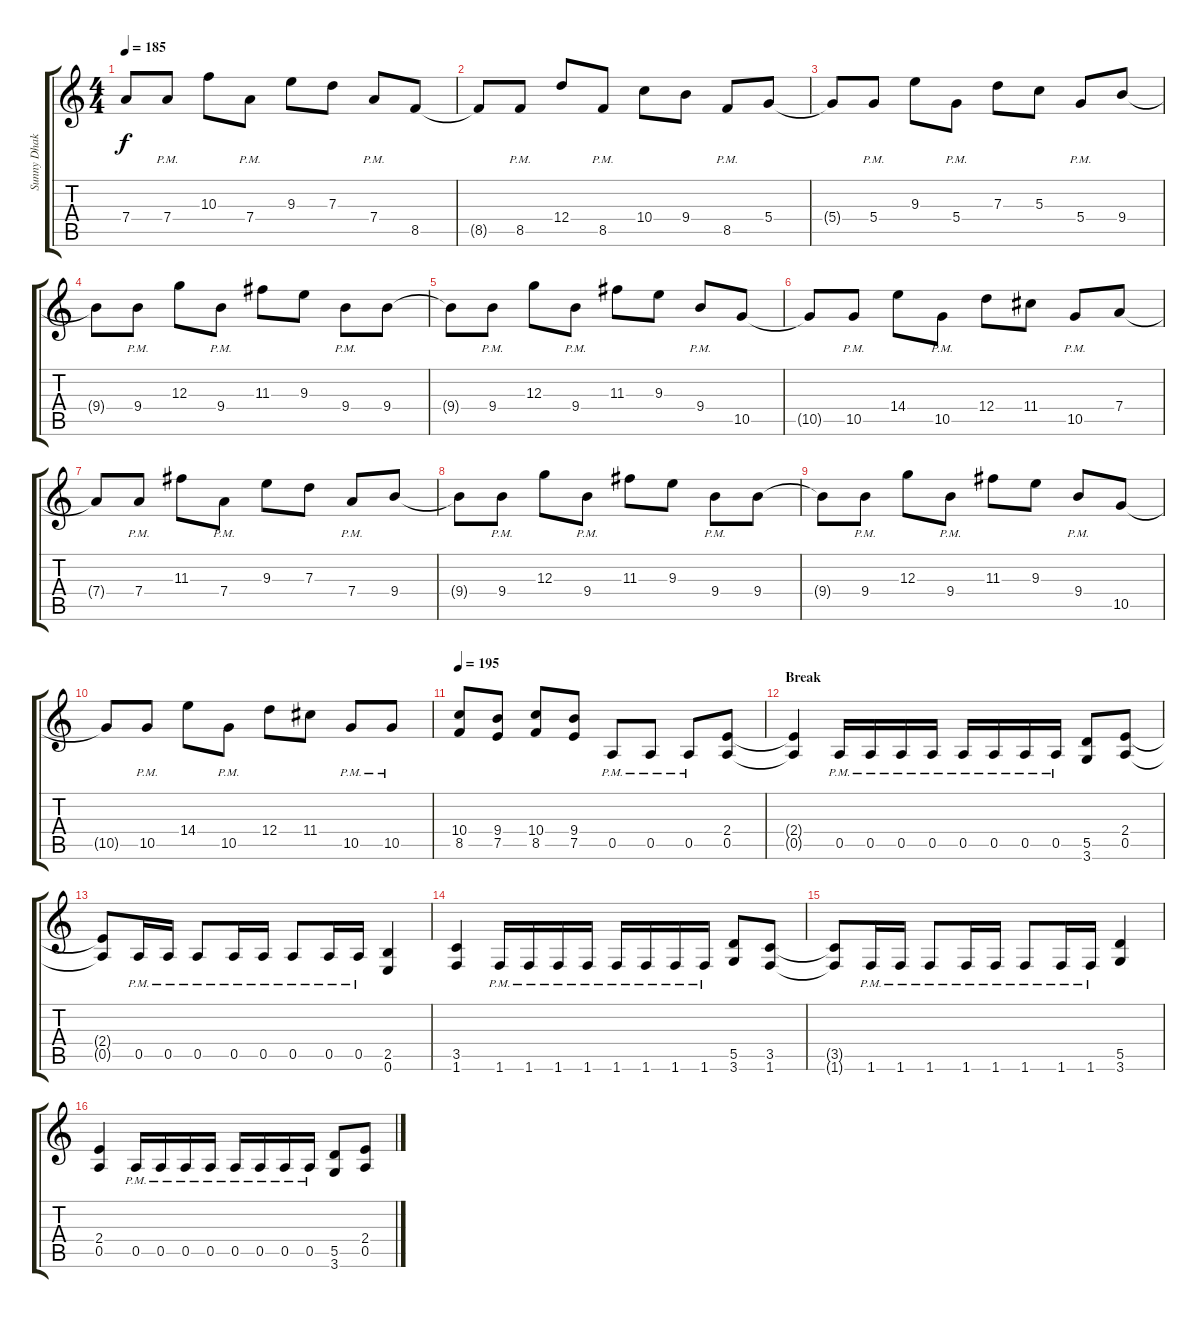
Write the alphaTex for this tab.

\track ("Sunny Dhak" "Sunny Dhak") {instrument distortionguitar}
\staff {score tabs}
\tuning (E4 B3 G3 D3 A2 E2) {hide}
\ts (4 4)
\tempo 185
\clef g2
\ks c
7.4{t}.8{dy f} 7.4{pm}.8 10.3.8 7.4{pm}.8 9.3.8 7.3.8 7.4{pm}.8 8.5.8 |
8.5{t}.8 8.5{pm}.8 12.4.8 8.5{pm}.8 10.4.8 9.4.8 8.5{pm}.8 5.4.8 |
5.4{t}.8 5.4{pm}.8 9.3.8 5.4{pm}.8 7.3.8 5.3.8 5.4{pm}.8 9.4.8 |
9.4{t}.8 9.4{pm}.8 12.3.8 9.4{pm}.8 11.3.8 9.3.8 9.4{pm}.8 9.4.8 |
9.4{t}.8 9.4{pm}.8 12.3.8 9.4{pm}.8 11.3.8 9.3.8 9.4{pm}.8 10.5.8 |
10.5{t}.8 10.5{pm}.8 14.4.8 10.5{pm}.8 12.4.8 11.4.8 10.5{pm}.8 7.4.8 |
7.4{t}.8 7.4{pm}.8 11.3.8 7.4{pm}.8 9.3.8 7.3.8 7.4{pm}.8 9.4.8 |
9.4{t}.8 9.4{pm}.8 12.3.8 9.4{pm}.8 11.3.8 9.3.8 9.4{pm}.8 9.4.8 |
9.4{t}.8 9.4{pm}.8 12.3.8 9.4{pm}.8 11.3.8 9.3.8 9.4{pm}.8 10.5.8 |
10.5{t}.8 10.5{pm}.8 14.4.8 10.5{pm}.8 12.4.8 11.4.8 10.5{pm}.8 10.5{pm}.8 |
\tempo 195
(10.4 8.5).8 (9.4 7.5).8 (10.4 8.5).8 (9.4 7.5).8 0.5{pm}.8 0.5{pm}.8 0.5{pm}.8 (2.4 0.5).8 |
\section ("" "Break")
(2.4{t} 0.5{t}).4 0.5{pm}.16 0.5{pm}.16 0.5{pm}.16 0.5{pm}.16 0.5{pm}.16 0.5{pm}.16 0.5{pm}.16 0.5{pm}.16 (5.5 3.6).8 (2.4 0.5).8 |
(2.4{t} 0.5{t}).8 0.5{pm}.16 0.5{pm}.16 0.5{pm}.8 0.5{pm}.16 0.5{pm}.16 0.5{pm}.8 0.5{pm}.16 0.5{pm}.16 (2.5 0.6).4 |
(3.5 1.6).4 1.6{pm}.16 1.6{pm}.16 1.6{pm}.16 1.6{pm}.16 1.6{pm}.16 1.6{pm}.16 1.6{pm}.16 1.6{pm}.16 (5.5 3.6).8 (3.5 1.6).8 |
(3.5{t} 1.6{t}).8 1.6{pm}.16 1.6{pm}.16 1.6{pm}.8 1.6{pm}.16 1.6{pm}.16 1.6{pm}.8 1.6{pm}.16 1.6{pm}.16 (5.5 3.6).4 |
(2.4 0.5).4 0.5{pm}.16 0.5{pm}.16 0.5{pm}.16 0.5{pm}.16 0.5{pm}.16 0.5{pm}.16 0.5{pm}.16 0.5{pm}.16 (5.5 3.6).8 (2.4 0.5).8
